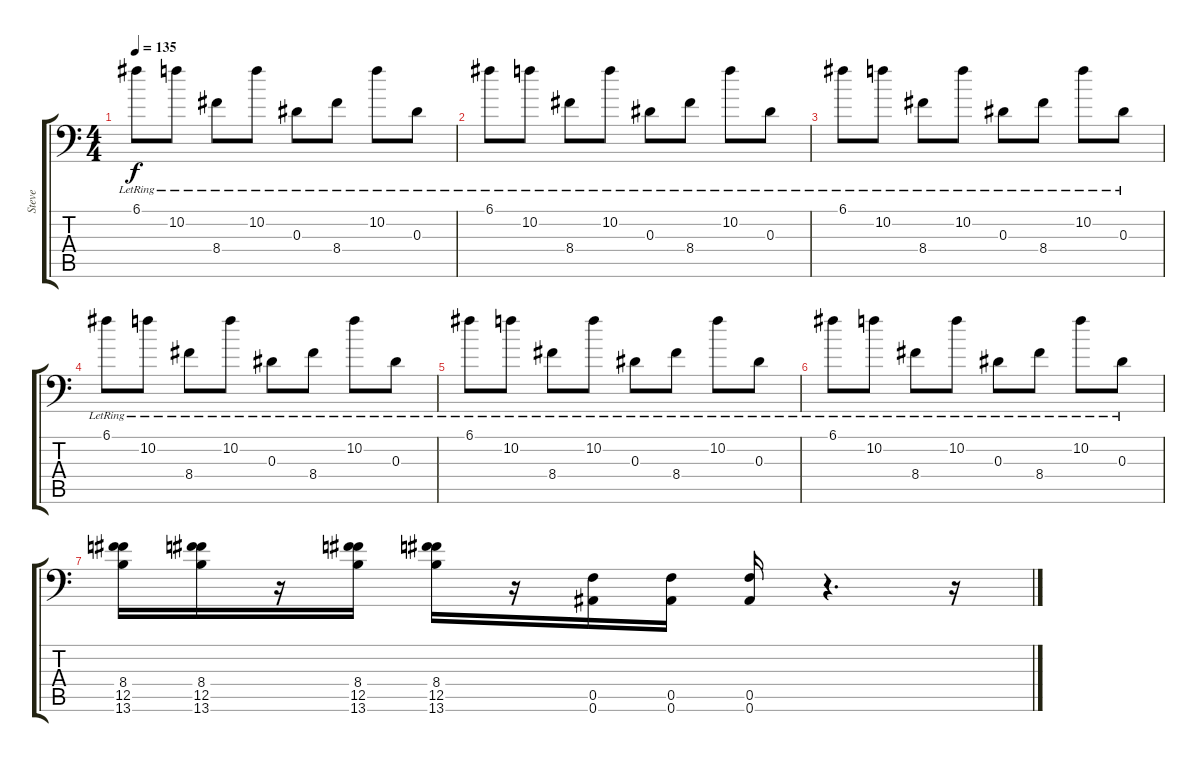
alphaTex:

\track ("Steve" "Steve") {instrument distortionguitar}
\staff {score tabs}
\tuning (C4 G3 Eb3 Bb2 F2 Bb1) {hide}
\ts (4 4)
\tempo 135
\clef f4
\ks c
6.1{lr}.8{dy f instrument electricguitarjazz} 10.2{lr}.8 8.4{lr}.8 10.2{lr}.8 0.3{lr}.8 8.4{lr}.8 10.2{lr}.8 0.3{lr}.8 |
6.1{lr}.8{instrument electricguitarjazz} 10.2{lr}.8 8.4{lr}.8 10.2{lr}.8 0.3{lr}.8 8.4{lr}.8 10.2{lr}.8 0.3{lr}.8 |
6.1{lr}.8{instrument electricguitarjazz} 10.2{lr}.8 8.4{lr}.8 10.2{lr}.8 0.3{lr}.8 8.4{lr}.8 10.2{lr}.8 0.3{lr}.8 |
6.1{lr}.8{instrument electricguitarjazz} 10.2{lr}.8 8.4{lr}.8 10.2{lr}.8 0.3{lr}.8 8.4{lr}.8 10.2{lr}.8 0.3{lr}.8 |
6.1{lr}.8{instrument electricguitarjazz} 10.2{lr}.8 8.4{lr}.8 10.2{lr}.8 0.3{lr}.8 8.4{lr}.8 10.2{lr}.8 0.3{lr}.8 |
6.1{lr}.8{instrument electricguitarjazz} 10.2{lr}.8 8.4{lr}.8 10.2{lr}.8 0.3{lr}.8 8.4{lr}.8 10.2{lr}.8 0.3{lr}.8 |
(8.4 12.5 13.6).16 (8.4 12.5 13.6).16 r.16 (8.4 12.5 13.6).16 (8.4 12.5 13.6).16 r.16 (0.5 0.6).16 (0.5 0.6).16 (0.5 0.6).16 r.4{d} r.16
